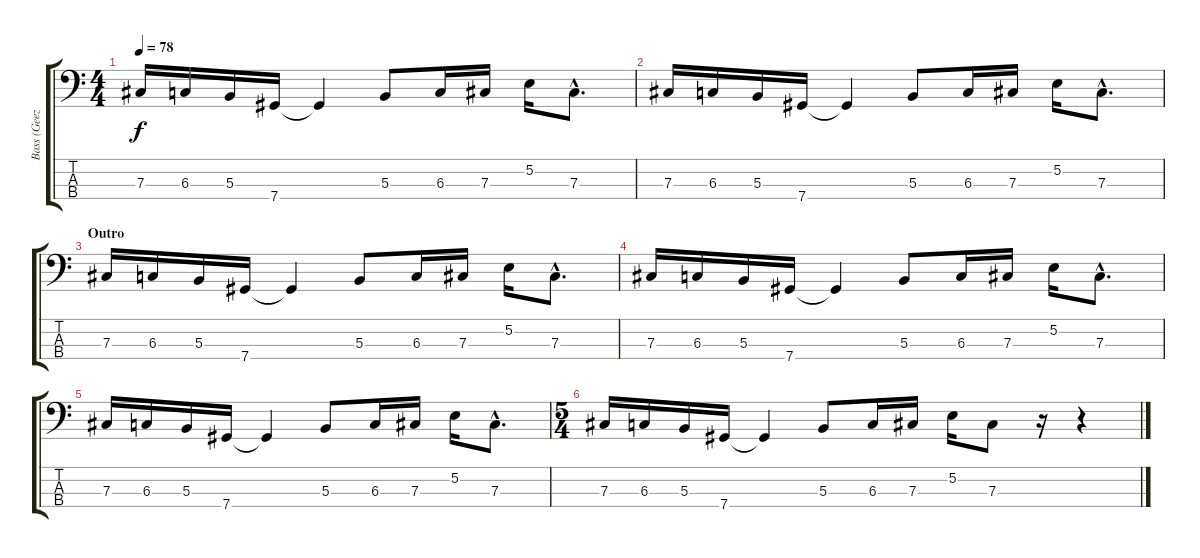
\track ("Bass (Geeze Butler)" "Bass (Geez") {instrument electricbassfinger}
\staff {score tabs}
\tuning (E2 B1 Gb1 Db1) {hide}
\ts (4 4)
\tempo 78
\clef f4
\ks c
7.3.16{dy f} 6.3.16 5.3.16 7.4.16 7.4{t}.4 5.3.8 6.3.16 7.3.16 5.2.16 7.3{hac}.8{d} |
7.3.16 6.3.16 5.3.16 7.4.16 7.4{t}.4 5.3.8 6.3.16 7.3.16 5.2.16 7.3{hac}.8{d} |
\section ("" "Outro")
7.3.16 6.3.16 5.3.16 7.4.16 7.4{t}.4 5.3.8 6.3.16 7.3.16 5.2.16 7.3{hac}.8{d} |
7.3.16 6.3.16 5.3.16 7.4.16 7.4{t}.4 5.3.8 6.3.16 7.3.16 5.2.16 7.3{hac}.8{d} |
7.3.16 6.3.16 5.3.16 7.4.16 7.4{t}.4 5.3.8 6.3.16 7.3.16 5.2.16 7.3{hac}.8{d} |
\ts (5 4)
7.3.16 6.3.16 5.3.16 7.4.16 7.4{t}.4 5.3.8 6.3.16 7.3.16 5.2.16 7.3.8 r.16 r.4
